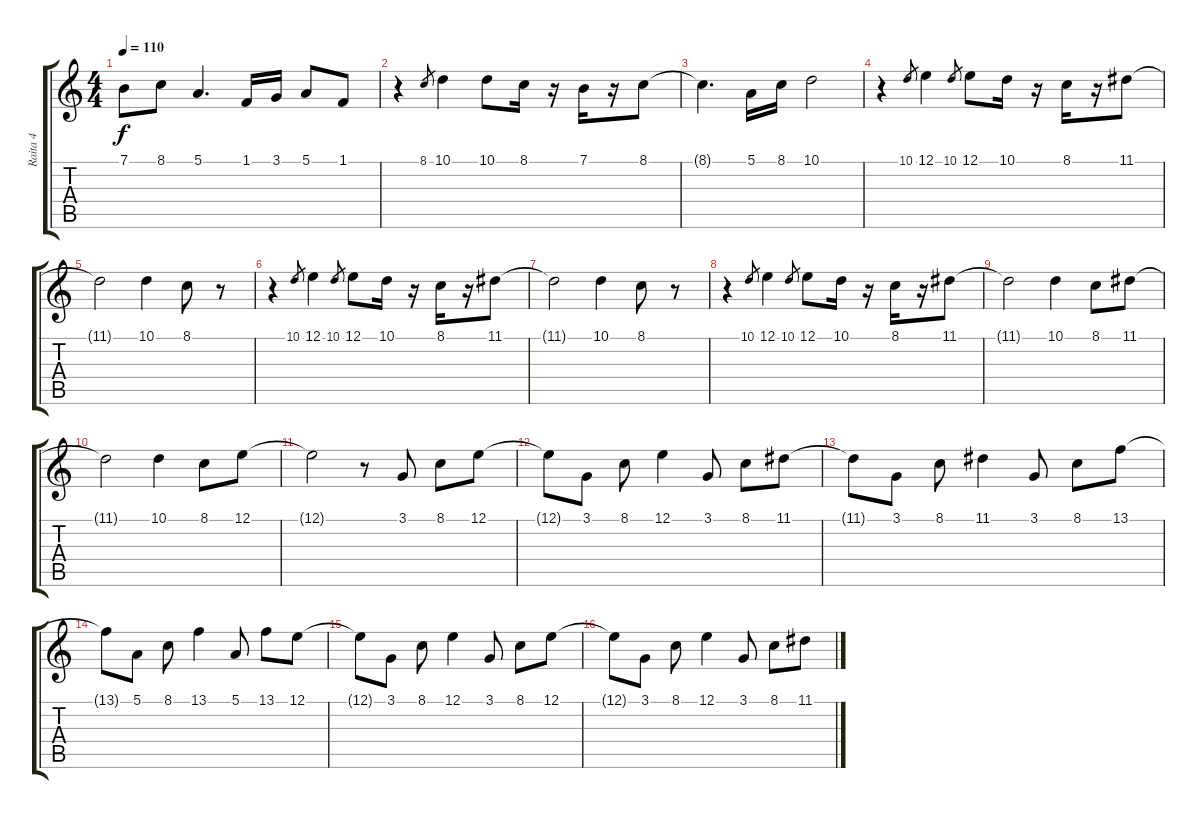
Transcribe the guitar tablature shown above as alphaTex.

\track ("Raita 4" "Raita 4") {instrument percussiveorgan}
\staff {score tabs}
\tuning (E4 B3 G3 D3 A2 E2) {hide}
\ts (4 4)
\tempo 110
\clef g2
\ks c
7.1{t}.8{dy f} 8.1.8 5.1.4{d} 1.1.16 3.1.16 5.1.8 1.1.8 |
r.4 8.1.8{gr} 10.1.4 10.1.8 8.1.16 r.16 7.1.16 r.16 8.1.8 |
8.1{t}.4{d} 5.1.16 8.1.16 10.1.2 |
r.4 10.1.8{gr} 12.1.4 10.1.8{gr} 12.1.8 10.1.16 r.16 8.1.16 r.16 11.1.8 |
11.1{t}.2 10.1.4 8.1.8 r.8 |
r.4 10.1.8{gr} 12.1.4 10.1.8{gr} 12.1.8 10.1.16 r.16 8.1.16 r.16 11.1.8 |
11.1{t}.2 10.1.4 8.1.8 r.8 |
r.4 10.1.8{gr} 12.1.4 10.1.8{gr} 12.1.8 10.1.16 r.16 8.1.16 r.16 11.1.8 |
11.1{t}.2 10.1.4 8.1.8 11.1.8 |
11.1{t}.2 10.1.4 8.1.8 12.1.8 |
12.1{t}.2 r.8 3.1.8 8.1.8 12.1.8 |
12.1{t}.8 3.1.8 8.1.8 12.1.4 3.1.8 8.1.8 11.1.8 |
11.1{t}.8 3.1.8 8.1.8 11.1.4 3.1.8 8.1.8 13.1.8 |
13.1{t}.8 5.1.8 8.1.8 13.1.4 5.1.8 13.1.8 12.1.8 |
12.1{t}.8 3.1.8 8.1.8 12.1.4 3.1.8 8.1.8 12.1.8 |
12.1{t}.8 3.1.8 8.1.8 12.1.4 3.1.8 8.1.8 11.1.8
